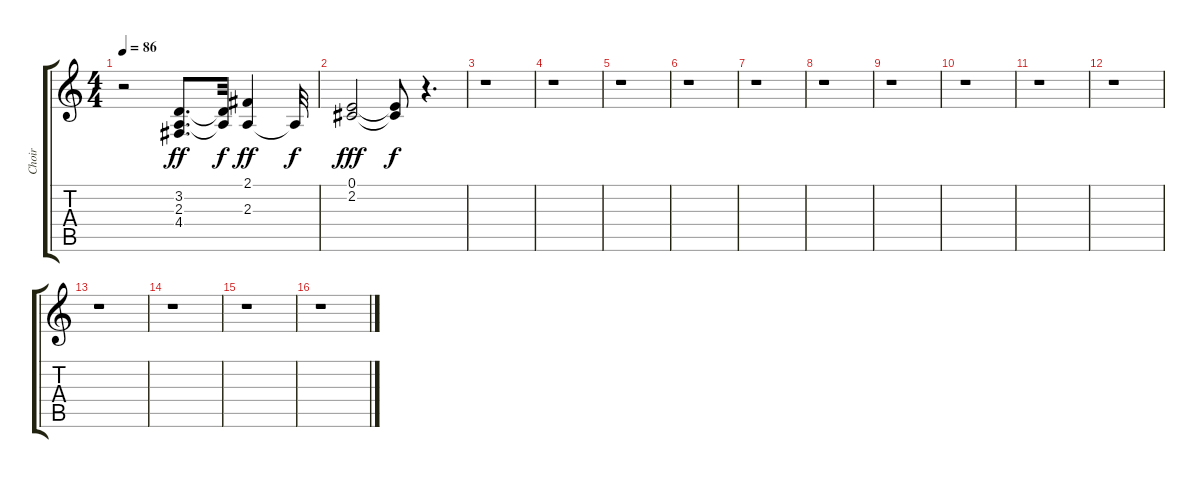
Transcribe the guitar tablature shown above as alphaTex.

\track ("Choir" "Choir") {instrument choiraahs}
\staff {score tabs}
\tuning (E4 B3 G3 D3 A2 E2) {hide}
\ts (4 4)
\tempo 86
\clef g2
\ks c
r.2{dy f} (3.2 2.3 4.4).8{d dy ff} (3.2{t} 2.3{t}).32{dy f} (2.1 2.3).4{dy ff} 2.3{t}.32{dy f} |
(0.1 2.2).2{dy fff} (0.1{t} 2.2{t}).8{dy f} r.4{d} |
r.1 |
r.1 |
r.1 |
r.1 |
r.1 |
r.1 |
r.1 |
r.1 |
r.1 |
r.1 |
r.1 |
r.1 |
r.1 |
r.1
